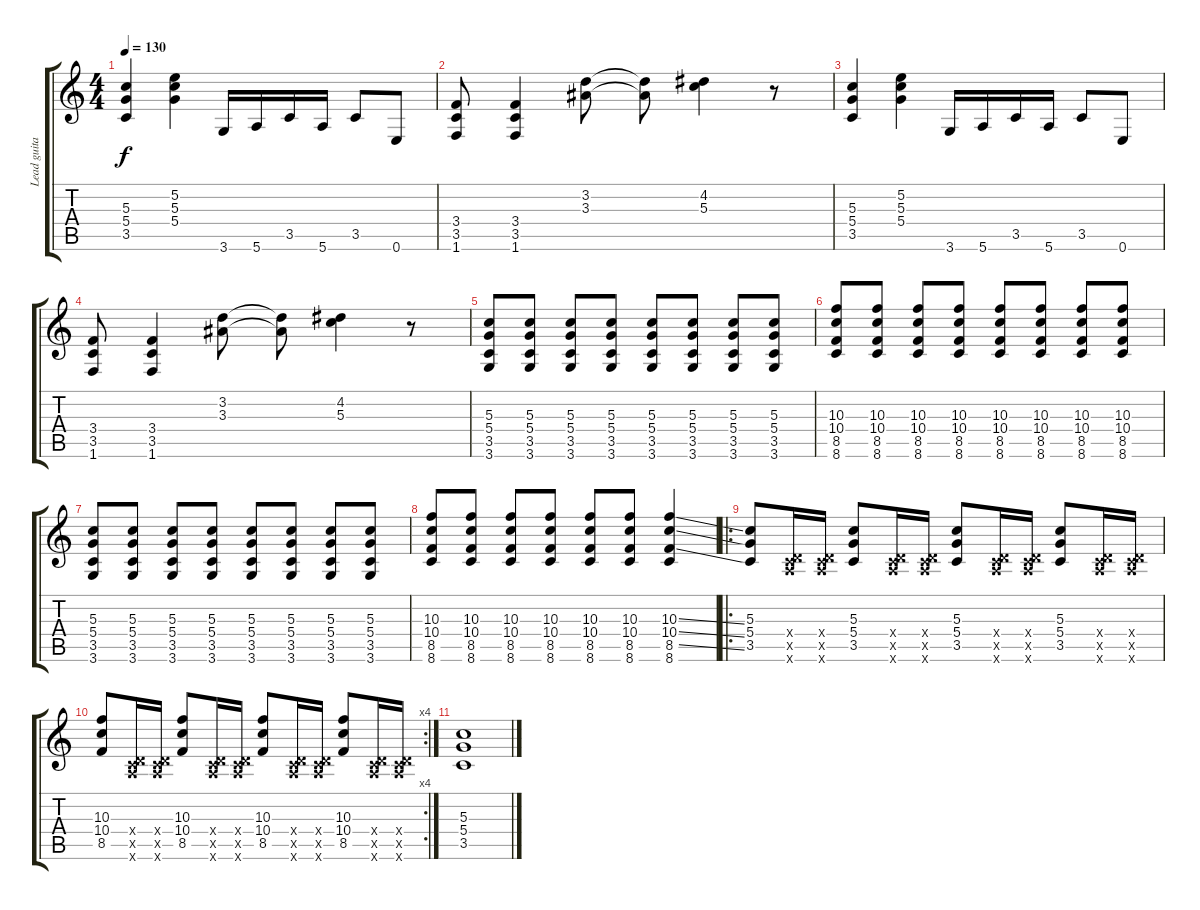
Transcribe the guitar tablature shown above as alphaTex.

\track ("Lead guitar" "Lead guita") {instrument overdrivenguitar}
\staff {score tabs}
\tuning (E4 B3 G3 D3 A2 E2) {hide}
\ts (4 4)
\tempo 130
\clef g2
\ks c
(5.3 5.4 3.5).4{dy f} (5.2 5.3 5.4).4 3.6.16 5.6.16 3.5.16 5.6.16 3.5.8 0.6.8 |
(3.4 3.5 1.6).8 (3.4 3.5 1.6).4 (3.2 3.3).8 (3.2{t} 3.3{t}).8 (4.2 5.3).4 r.8 |
(5.3 5.4 3.5).4 (5.2 5.3 5.4).4 3.6.16 5.6.16 3.5.16 5.6.16 3.5.8 0.6.8 |
(3.4 3.5 1.6).8 (3.4 3.5 1.6).4 (3.2 3.3).8 (3.2{t} 3.3{t}).8 (4.2 5.3).4 r.8 |
(5.3 5.4 3.5 3.6).8 (5.3 5.4 3.5 3.6).8 (5.3 5.4 3.5 3.6).8 (5.3 5.4 3.5 3.6).8 (5.3 5.4 3.5 3.6).8 (5.3 5.4 3.5 3.6).8 (5.3 5.4 3.5 3.6).8 (5.3 5.4 3.5 3.6).8 |
(10.3 10.4 8.5 8.6).8 (10.3 10.4 8.5 8.6).8 (10.3 10.4 8.5 8.6).8 (10.3 10.4 8.5 8.6).8 (10.3 10.4 8.5 8.6).8 (10.3 10.4 8.5 8.6).8 (10.3 10.4 8.5 8.6).8 (10.3 10.4 8.5 8.6).8 |
(5.3 5.4 3.5 3.6).8 (5.3 5.4 3.5 3.6).8 (5.3 5.4 3.5 3.6).8 (5.3 5.4 3.5 3.6).8 (5.3 5.4 3.5 3.6).8 (5.3 5.4 3.5 3.6).8 (5.3 5.4 3.5 3.6).8 (5.3 5.4 3.5 3.6).8 |
(10.3 10.4 8.5 8.6).8 (10.3 10.4 8.5 8.6).8 (10.3 10.4 8.5 8.6).8 (10.3 10.4 8.5 8.6).8 (10.3 10.4 8.5 8.6).8 (10.3 10.4 8.5 8.6).8 (10.3{ss} 10.4{ss} 8.5{ss} 8.6).4 |
\ro
(5.3 5.4 3.5).8 (0.4{x} 0.5{x} 8.6{x}).16 (0.4{x} 0.5{x} 8.6{x}).16 (5.3 5.4 3.5).8 (0.4{x} 0.5{x} 8.6{x}).16 (0.4{x} 0.5{x} 8.6{x}).16 (5.3 5.4 3.5).8 (0.4{x} 0.5{x} 8.6{x}).16 (0.4{x} 0.5{x} 8.6{x}).16 (5.3 5.4 3.5).8 (0.4{x} 0.5{x} 8.6{x}).16 (0.4{x} 0.5{x} 8.6{x}).16 |
\rc 4
(10.3 10.4 8.5).8 (0.4{x} 0.5{x} 8.6{x}).16 (0.4{x} 0.5{x} 8.6{x}).16 (10.3 10.4 8.5).8 (0.4{x} 0.5{x} 8.6{x}).16 (0.4{x} 0.5{x} 8.6{x}).16 (10.3 10.4 8.5).8 (0.4{x} 0.5{x} 8.6{x}).16 (0.4{x} 0.5{x} 8.6{x}).16 (10.3 10.4 8.5).8 (0.4{x} 0.5{x} 8.6{x}).16 (0.4{x} 0.5{x} 8.6{x}).16 |
(5.3 5.4 3.5).1
